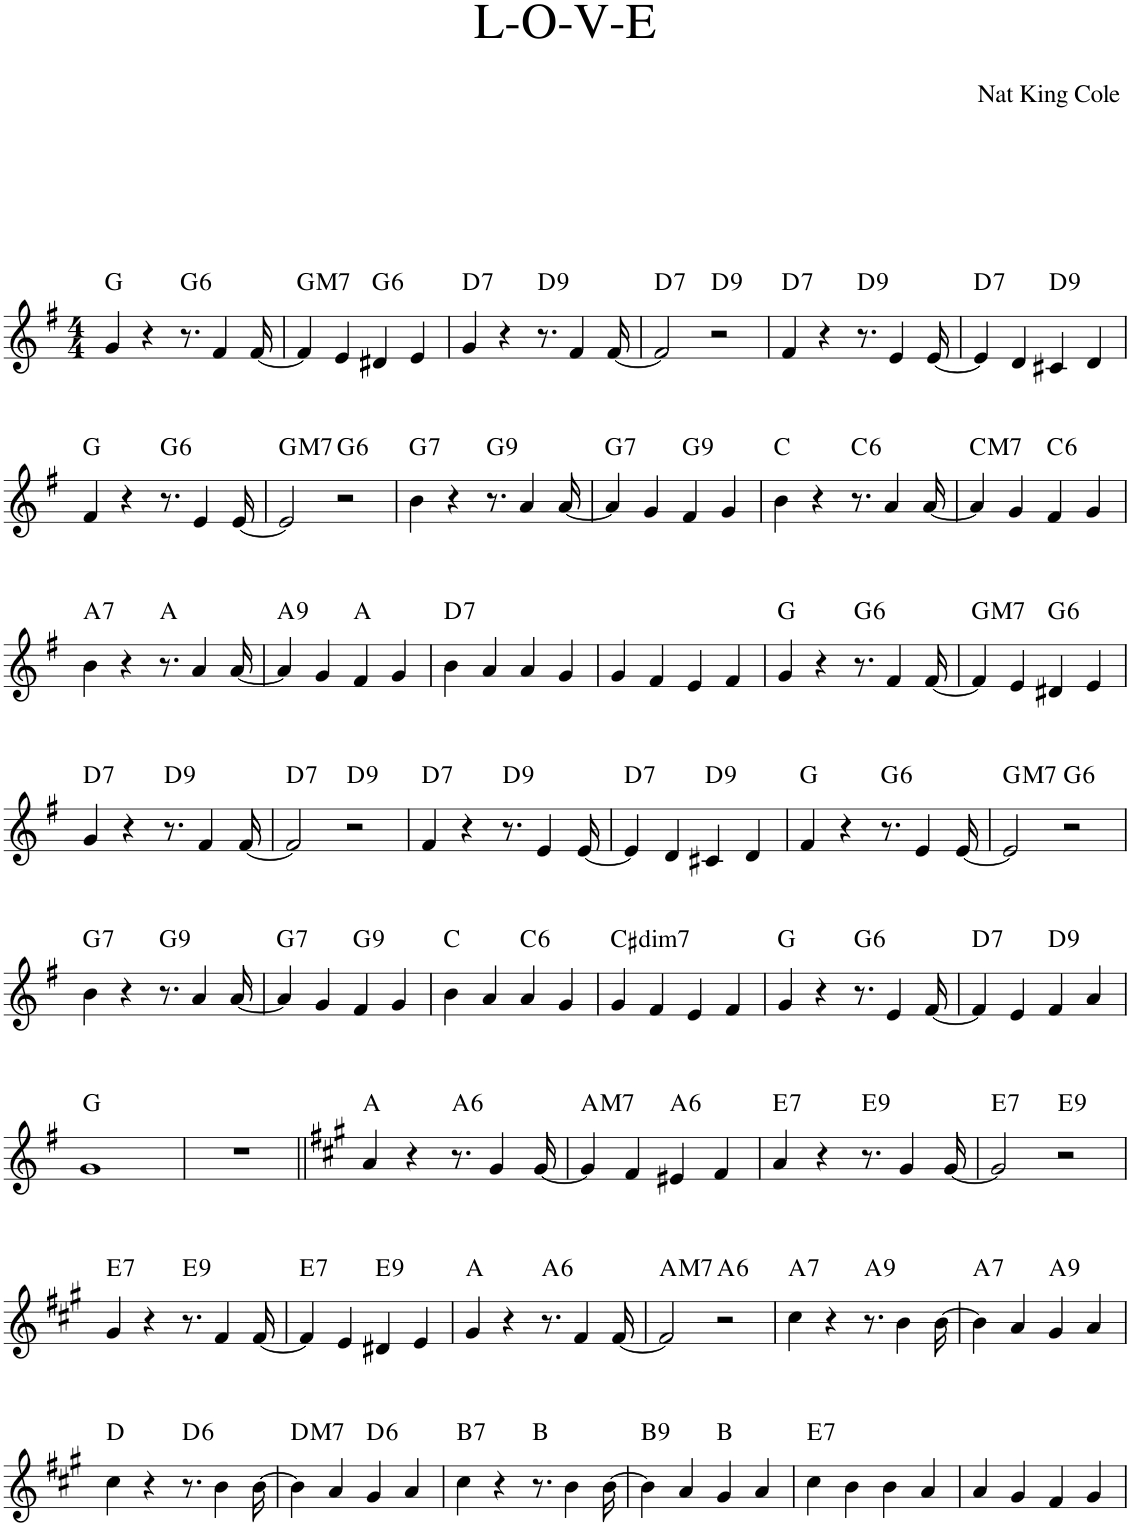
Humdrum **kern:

**kern	**harte
*part1	*part1
*staff1	*
*I"Piano	*
*I'Pno.	*
*clefG2	*
*k[f#]	*
*M4/4	*
=1	=1
4g/	G:maj
4r	.
!	!LO:H:kt=6
8.r	G:maj6
4f#/	.
[16f#/	.
=2	=2
!	!LO:H:kt=M7
4f#/]	G:maj7
4e/	.
!	!LO:H:kt=6
4d#X/	G:maj6
4e/	.
=3	=3
!	!LO:H:kt=7
4g/	D:7
4r	.
!	!LO:H:kt=9
8.r	D:9
4f#/	.
[16f#/	.
=4	=4
!	!LO:H:kt=7
2f#/]	D:7
!	!LO:H:kt=9
2r	D:9
=5	=5
!	!LO:H:kt=7
4f#/	D:7
4r	.
!	!LO:H:kt=9
8.r	D:9
4e/	.
[16e/	.
=6	=6
!	!LO:H:kt=7
4e/]	D:7
4d/	.
!	!LO:H:kt=9
4c#X/	D:9
4d/	.
!!LO:LB:g=z
=7	=7
4f#/	G:maj
4r	.
!	!LO:H:kt=6
8.r	G:maj6
4e/	.
[16e/	.
=8	=8
!	!LO:H:kt=M7
2e/]	G:maj7
!	!LO:H:kt=6
2r	G:maj6
=9	=9
!	!LO:H:kt=7
4b\	G:7
4r	.
!	!LO:H:kt=9
8.r	G:9
4a/	.
[16a/	.
=10	=10
!	!LO:H:kt=7
4a/]	G:7
4g/	.
!	!LO:H:kt=9
4f#/	G:9
4g/	.
=11	=11
4b\	C:maj
4r	.
!	!LO:H:kt=6
8.r	C:maj6
4a/	.
[16a/	.
=12	=12
!	!LO:H:kt=M7
4a/]	C:maj7
4g/	.
!	!LO:H:kt=6
4f#/	C:maj6
4g/	.
!!LO:LB:g=z
=13	=13
!	!LO:H:kt=7
4b\	A:7
4r	.
8.r	A:maj
4a/	.
[16a/	.
=14	=14
!	!LO:H:kt=9
4a/]	A:9
4g/	.
4f#/	A:maj
4g/	.
=15	=15
!	!LO:H:kt=7
4b\	D:7
4a/	.
4a/	.
4g/	.
=16	=16
4g/	.
4f#/	.
4e/	.
4f#/	.
=17	=17
4g/	G:maj
4r	.
!	!LO:H:kt=6
8.r	G:maj6
4f#/	.
[16f#/	.
=18	=18
!	!LO:H:kt=M7
4f#/]	G:maj7
4e/	.
!	!LO:H:kt=6
4d#X/	G:maj6
4e/	.
!!LO:LB:g=z
=19	=19
!	!LO:H:kt=7
4g/	D:7
4r	.
!	!LO:H:kt=9
8.r	D:9
4f#/	.
[16f#/	.
=20	=20
!	!LO:H:kt=7
2f#/]	D:7
!	!LO:H:kt=9
2r	D:9
=21	=21
!	!LO:H:kt=7
4f#/	D:7
4r	.
!	!LO:H:kt=9
8.r	D:9
4e/	.
[16e/	.
=22	=22
!	!LO:H:kt=7
4e/]	D:7
4d/	.
!	!LO:H:kt=9
4c#X/	D:9
4d/	.
=23	=23
4f#/	G:maj
4r	.
!	!LO:H:kt=6
8.r	G:maj6
4e/	.
[16e/	.
=24	=24
!	!LO:H:kt=M7
2e/]	G:maj7
!	!LO:H:kt=6
2r	G:maj6
!!LO:LB:g=z
=25	=25
!	!LO:H:kt=7
4b\	G:7
4r	.
!	!LO:H:kt=9
8.r	G:9
4a/	.
[16a/	.
=26	=26
!	!LO:H:kt=7
4a/]	G:7
4g/	.
!	!LO:H:kt=9
4f#/	G:9
4g/	.
=27	=27
4b\	C:maj
4a/	.
!	!LO:H:kt=6
4a/	C:maj6
4g/	.
=28	=28
!	!LO:H:kt=dim7
4g/	C#:dim7
4f#/	.
4e/	.
4f#/	.
=29	=29
4g/	G:maj
4r	.
!	!LO:H:kt=6
8.r	G:maj6
4e/	.
[16f#/	.
=30	=30
!	!LO:H:kt=7
4f#/]	D:7
4e/	.
!	!LO:H:kt=9
4f#/	D:9
4a/	.
!!LO:LB:g=z
=31	=31
1g	G:maj
=32	=32
1r	.
=33||	=33||
*k[f#c#g#]	*
4a/	A:maj
4r	.
!	!LO:H:kt=6
8.r	A:maj6
4g#/	.
[16g#/	.
=34	=34
!	!LO:H:kt=M7
4g#/]	A:maj7
4f#/	.
!	!LO:H:kt=6
4e#X/	A:maj6
4f#/	.
=35	=35
!	!LO:H:kt=7
4a/	E:7
4r	.
!	!LO:H:kt=9
8.r	E:9
4g#/	.
[16g#/	.
=36	=36
!	!LO:H:kt=7
2g#/]	E:7
!	!LO:H:kt=9
2r	E:9
!!LO:LB:g=z
=37	=37
!	!LO:H:kt=7
4g#/	E:7
4r	.
!	!LO:H:kt=9
8.r	E:9
4f#/	.
[16f#/	.
=38	=38
!	!LO:H:kt=7
4f#/]	E:7
4e/	.
!	!LO:H:kt=9
4d#X/	E:9
4e/	.
=39	=39
4g#/	A:maj
4r	.
!	!LO:H:kt=6
8.r	A:maj6
4f#/	.
[16f#/	.
=40	=40
!	!LO:H:kt=M7
2f#/]	A:maj7
!	!LO:H:kt=6
2r	A:maj6
=41	=41
!	!LO:H:kt=7
4cc#\	A:7
4r	.
!	!LO:H:kt=9
8.r	A:9
4b\	.
[16b\	.
=42	=42
!	!LO:H:kt=7
4b\]	A:7
4a/	.
!	!LO:H:kt=9
4g#/	A:9
4a/	.
!!LO:LB:g=z
=43	=43
4cc#\	D:maj
4r	.
!	!LO:H:kt=6
8.r	D:maj6
4b\	.
[16b\	.
=44	=44
!	!LO:H:kt=M7
4b\]	D:maj7
4a/	.
!	!LO:H:kt=6
4g#/	D:maj6
4a/	.
=45	=45
!	!LO:H:kt=7
4cc#\	B:7
4r	.
8.r	B:maj
4b\	.
[16b\	.
=46	=46
!	!LO:H:kt=9
4b\]	B:9
4a/	.
4g#/	B:maj
4a/	.
=47	=47
!	!LO:H:kt=7
4cc#\	E:7
4b\	.
4b\	.
4a/	.
=48	=48
4a/	.
4g#/	.
4f#/	.
4g#/	.
=	=
*-	*-
